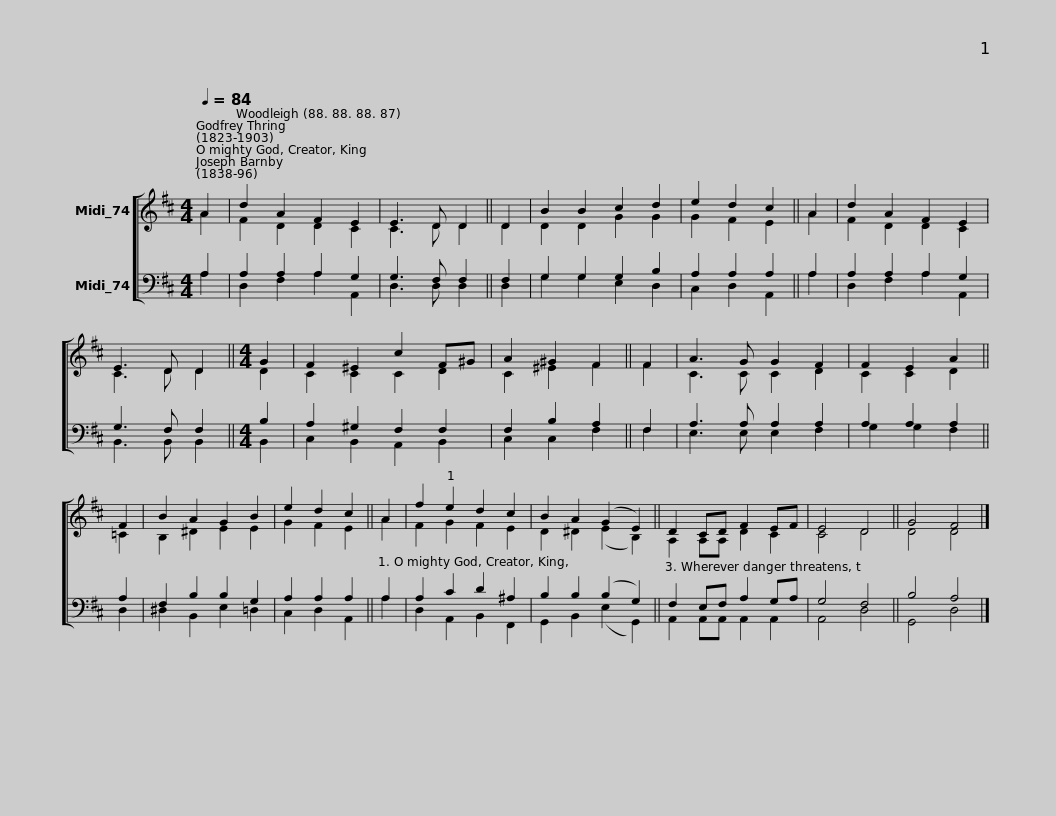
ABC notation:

X:1
%%score [ ( 1 2 ) ( 3 4 ) ]
L:1/8
Q:1/4=84
M:4/4
I:linebreak $
K:D
V:1 treble
V:2 treble
V:3 bass
V:4 bass
V:1
 A2 | d2 A2 F2 E2 | E3 D D2 || D2 | B2 B2 c2 d2 | %5
 e2 d2 c2 || A2 | d2 A2 F2 E2 | E3 D D2 ||$[M:4/4] G2 | %10
 F2 ^E2 c2 F^G | A2 ^G2 F2 || F2 | A3 G G2 F2 | F2 E2 A2 || %15
 F2 | B2 A2 G2 B2 | e2 d2 c2 ||$ A2 | f2 e2 d2 c2 | %20
 B2 A2 (G2 E2) || D2 CD F2 EF | E4 D4 || G4 F4 |] %24
V:2
 A2 | F2 D2 D2 C2 | C3 D D2 || D2 | D2 D2 G2 G2 | %5
 G2 F2 E2 || A2 | F2 D2 D2 C2 | C3 D D2 ||$[M:4/4] D2 | %10
 C2 C2 C2 D2 | C2 ^E2 F2 || F2 | C3 C C2 D2 | C2 C2 D2 || %15
 =C2 | B,2 ^D2 E2 E2 | G2 F2 E2 ||$ A2 | F2 G2 F2 E2 | %20
 D2 ^D2 (E2 B,2) || A,2 A,A, D2 C2 | C4 D4 || D4 D4 |] %24
V:3
 A,2 | A,2 A,2 A,2 G,2 | G,3 F, F,2 || F,2 | G,2 G,2 G,2 B,2 | %5
 A,2 A,2 A,2 || A,2 | A,2 A,2 A,2 G,2 | G,3 F, F,2 ||$[M:4/4] B,2 | %10
 A,2 ^G,2 F,2 F,2 | F,2 B,2 A,2 || F,2 | A,3 A, A,2 A,2 | A,2 A,2 A,2 || %15
 A,2 | F,2 B,2 B,2 G,2 | A,2 A,2 A,2 ||$ A,2 | A,2 C2 D2 ^A,2 | %20
 B,2 B,2 (B,2 G,2) || F,2 E,F, A,2 G,A, | G,4 F,4 || B,4 A,4 |] %24
V:4
 A,2 | D,2 F,2 A,2 A,,2 | D,3 D, D,2 || D,2 | G,2 G,2 E,2- D,2 | %5
 C,2 D,2 A,,2 || A,2 | D,2 F,2 A,2 A,,2 | B,,3 B,, B,,2 ||$[M:4/4] B,,2 | %10
 C,2 B,,2 A,,2 B,,2 | C,2 C,2 F,2 || F,2 | E,3 E, E,2 F,2 | G,2 G,2 F,2 || %15
 D,2 | ^D,2 B,,2 E,2 =D,2 | C,2 D,2 A,,2 ||$ A,2 | D,2 A,,2 B,,2 F,,2 | %20
 G,,2 B,,2 (E,2 G,,2) || A,,2 A,,A,, A,,2 A,,2 | A,,4 D,4 || G,,4 D,4 |] %24
